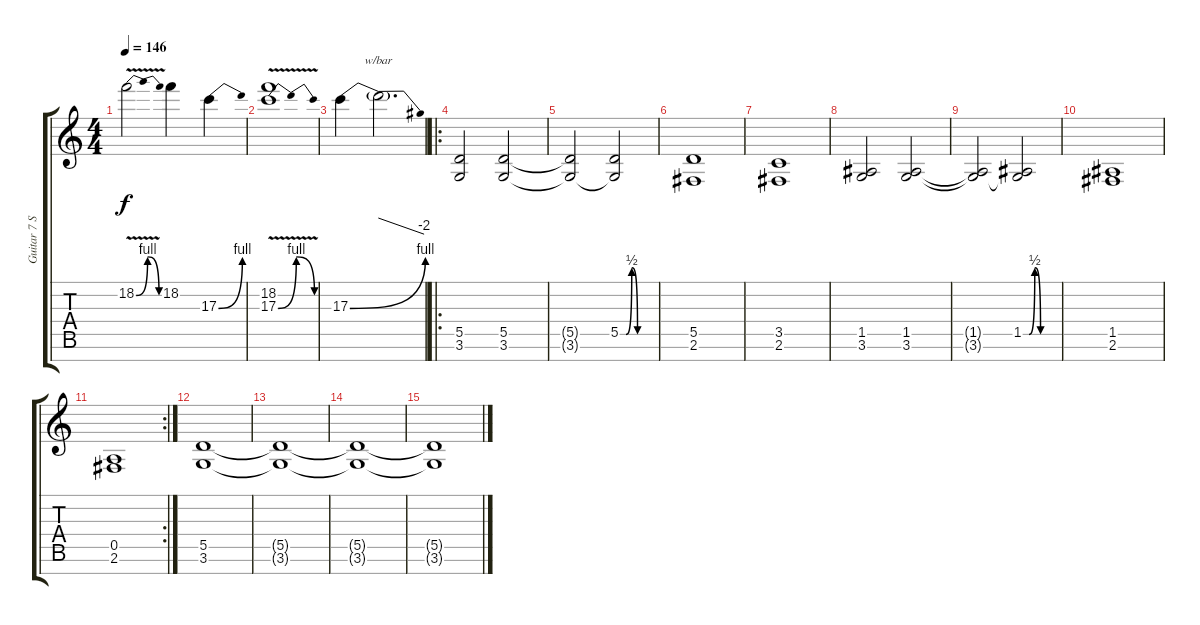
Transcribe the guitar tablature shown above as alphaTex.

\track ("Guitar 7 Strings" "Guitar 7 S") {instrument distortionguitar}
\staff {score tabs}
\tuning (E4 B3 G3 D3 A2 E2 B1) {hide}
\ts (4 4)
\tempo 146
\clef g2
\ks c
18.2{be (bendrelease 0 0 15 4 50 4 60 0) v}.2{dy f} 18.2.4 17.3{be (bend 0 0 60 4)}.4 |
(18.2{v} 17.3{be (bendrelease 0 0 15 4 45 4 60 0) v}).1 |
17.3{be (bend 0 0 60 4)}.4 17.3{t}.2{d tbe (dive default 0 0 60 -8)} |
\ro
(5.5 3.6).2 (5.5 3.6).2 |
(5.5{t} 3.6{t}).2 (5.5{be (custom 0 0 10 0 20 2 30 0 60 0)} 3.6{t}).2 |
(5.5 2.6).1 |
(3.5 2.6).1 |
(1.5 3.6).2 (1.5 3.6).2 |
(1.5{t} 3.6{t}).2 (1.5{be (custom 0 0 10 0 20 2 30 0 60 0)} 3.6{t}).2 |
(1.5 2.6).1 |
\rc 2
(0.5 2.6).1 |
(5.5 3.6).1{volume 0} |
(5.5{t} 3.6{t}).1 |
(5.5{t} 3.6{t}).1 |
(5.5{t} 3.6{t}).1
